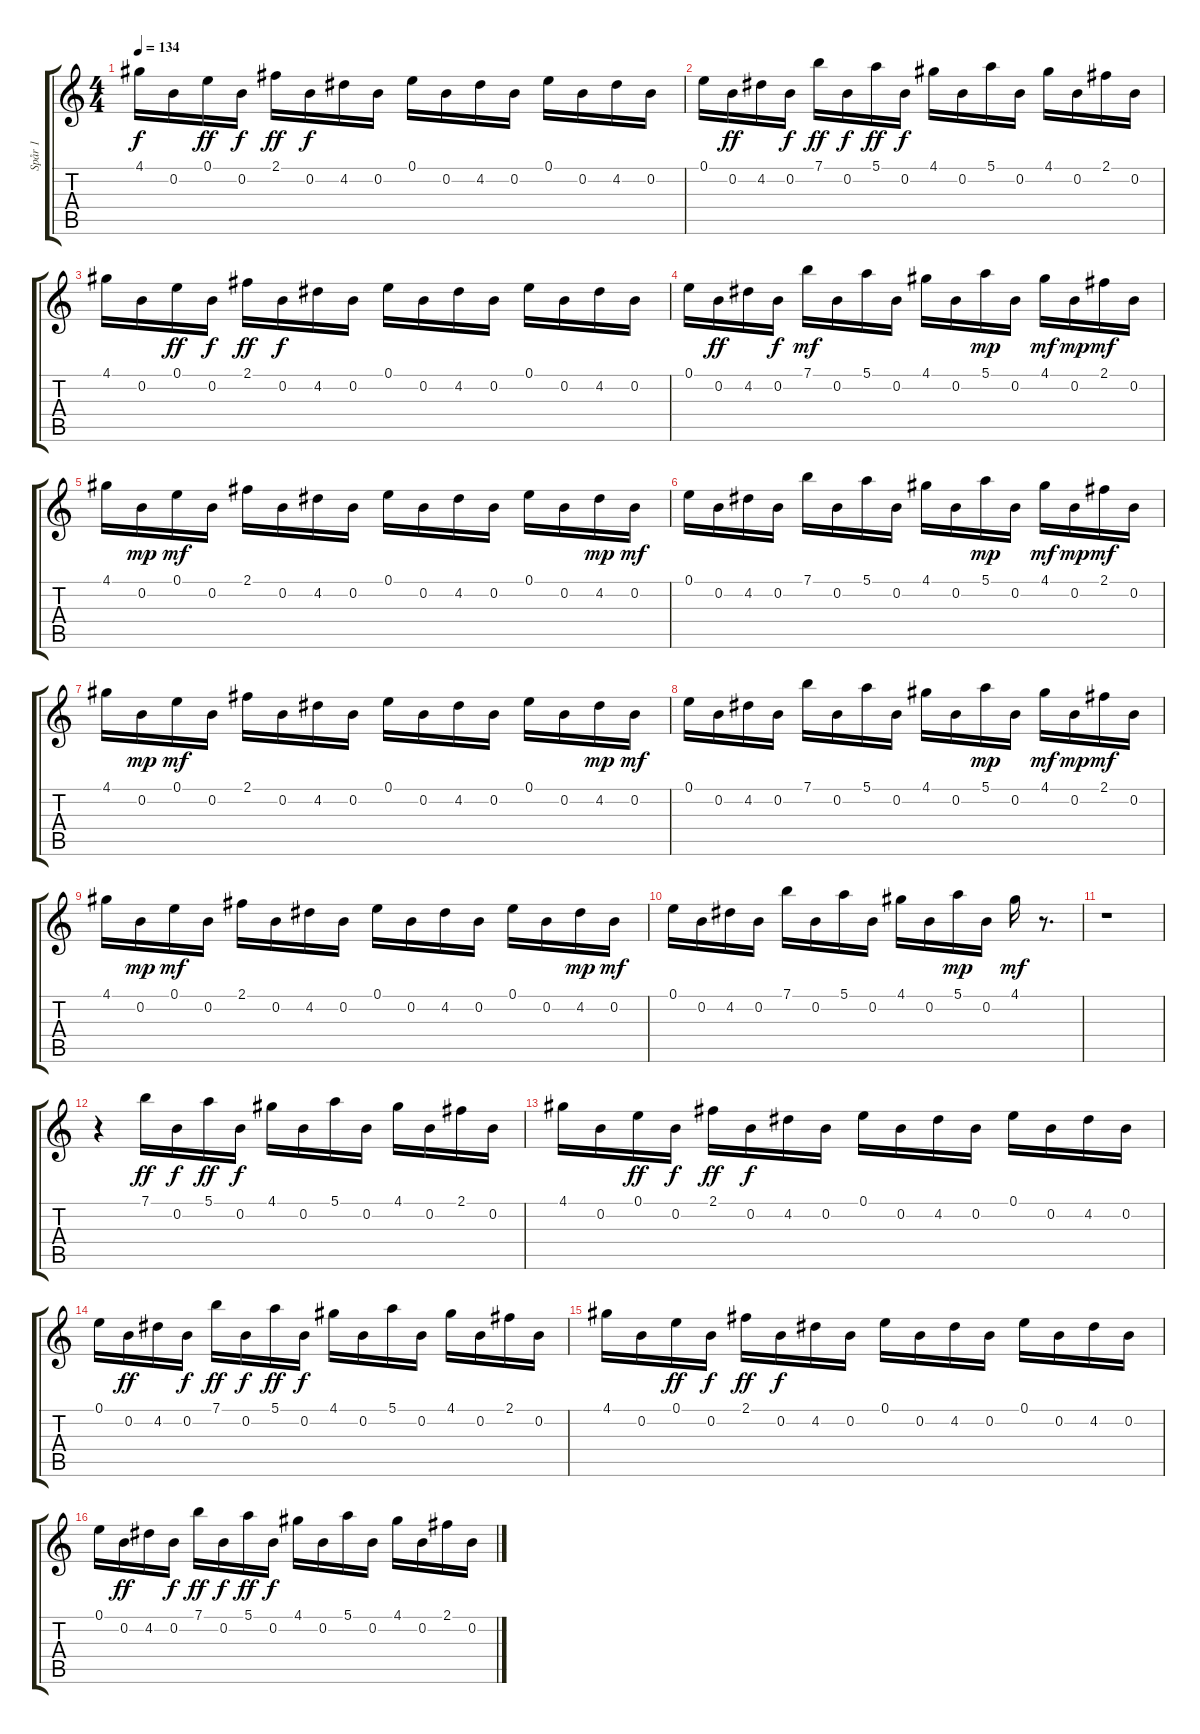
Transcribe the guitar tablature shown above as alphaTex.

\track ("Spår 1" "Spår 1") {instrument overdrivenguitar}
\staff {score tabs}
\tuning (E4 B3 G3 D3 A2 E2) {hide}
\ts (4 4)
\tempo 134
\clef g2
\ks c
4.1.16{dy f} 0.2.16 0.1.16{dy ff} 0.2.16{dy f} 2.1.16{dy ff} 0.2.16{dy f} 4.2.16 0.2.16 0.1.16 0.2.16 4.2.16 0.2.16 0.1.16 0.2.16 4.2.16 0.2.16 |
0.1.16 0.2.16{dy ff} 4.2.16 0.2.16{dy f} 7.1.16{dy ff} 0.2.16{dy f} 5.1.16{dy ff} 0.2.16{dy f} 4.1.16 0.2.16 5.1.16 0.2.16 4.1.16 0.2.16 2.1.16 0.2.16 |
4.1.16 0.2.16 0.1.16{dy ff} 0.2.16{dy f} 2.1.16{dy ff} 0.2.16{dy f} 4.2.16 0.2.16 0.1.16 0.2.16 4.2.16 0.2.16 0.1.16 0.2.16 4.2.16 0.2.16 |
0.1.16 0.2.16{dy ff} 4.2.16 0.2.16{dy f} 7.1.16{dy mf} 0.2.16 5.1.16 0.2.16 4.1.16 0.2.16 5.1.16{dy mp} 0.2.16 4.1.16{dy mf} 0.2.16{dy mp} 2.1.16{dy mf} 0.2.16 |
4.1.16 0.2.16{dy mp} 0.1.16{dy mf} 0.2.16 2.1.16 0.2.16 4.2.16 0.2.16 0.1.16 0.2.16 4.2.16 0.2.16 0.1.16 0.2.16 4.2.16{dy mp} 0.2.16{dy mf} |
0.1.16 0.2.16 4.2.16 0.2.16 7.1.16 0.2.16 5.1.16 0.2.16 4.1.16 0.2.16 5.1.16{dy mp} 0.2.16 4.1.16{dy mf} 0.2.16{dy mp} 2.1.16{dy mf} 0.2.16 |
4.1.16 0.2.16{dy mp} 0.1.16{dy mf} 0.2.16 2.1.16 0.2.16 4.2.16 0.2.16 0.1.16 0.2.16 4.2.16 0.2.16 0.1.16 0.2.16 4.2.16{dy mp} 0.2.16{dy mf} |
0.1.16 0.2.16 4.2.16 0.2.16 7.1.16 0.2.16 5.1.16 0.2.16 4.1.16 0.2.16 5.1.16{dy mp} 0.2.16 4.1.16{dy mf} 0.2.16{dy mp} 2.1.16{dy mf} 0.2.16 |
4.1.16 0.2.16{dy mp} 0.1.16{dy mf} 0.2.16 2.1.16 0.2.16 4.2.16 0.2.16 0.1.16 0.2.16 4.2.16 0.2.16 0.1.16 0.2.16 4.2.16{dy mp} 0.2.16{dy mf} |
0.1.16 0.2.16 4.2.16 0.2.16 7.1.16 0.2.16 5.1.16 0.2.16 4.1.16 0.2.16 5.1.16{dy mp} 0.2.16 4.1.16{dy mf} r.8{d} |
r.1 |
r.4 7.1.16{dy ff} 0.2.16{dy f} 5.1.16{dy ff} 0.2.16{dy f} 4.1.16 0.2.16 5.1.16 0.2.16 4.1.16 0.2.16 2.1.16 0.2.16 |
4.1.16 0.2.16 0.1.16{dy ff} 0.2.16{dy f} 2.1.16{dy ff} 0.2.16{dy f} 4.2.16 0.2.16 0.1.16 0.2.16 4.2.16 0.2.16 0.1.16 0.2.16 4.2.16 0.2.16 |
0.1.16 0.2.16{dy ff} 4.2.16 0.2.16{dy f} 7.1.16{dy ff} 0.2.16{dy f} 5.1.16{dy ff} 0.2.16{dy f} 4.1.16 0.2.16 5.1.16 0.2.16 4.1.16 0.2.16 2.1.16 0.2.16 |
4.1.16 0.2.16 0.1.16{dy ff} 0.2.16{dy f} 2.1.16{dy ff} 0.2.16{dy f} 4.2.16 0.2.16 0.1.16 0.2.16 4.2.16 0.2.16 0.1.16 0.2.16 4.2.16 0.2.16 |
0.1.16 0.2.16{dy ff} 4.2.16 0.2.16{dy f} 7.1.16{dy ff} 0.2.16{dy f} 5.1.16{dy ff} 0.2.16{dy f} 4.1.16 0.2.16 5.1.16 0.2.16 4.1.16 0.2.16 2.1.16 0.2.16
